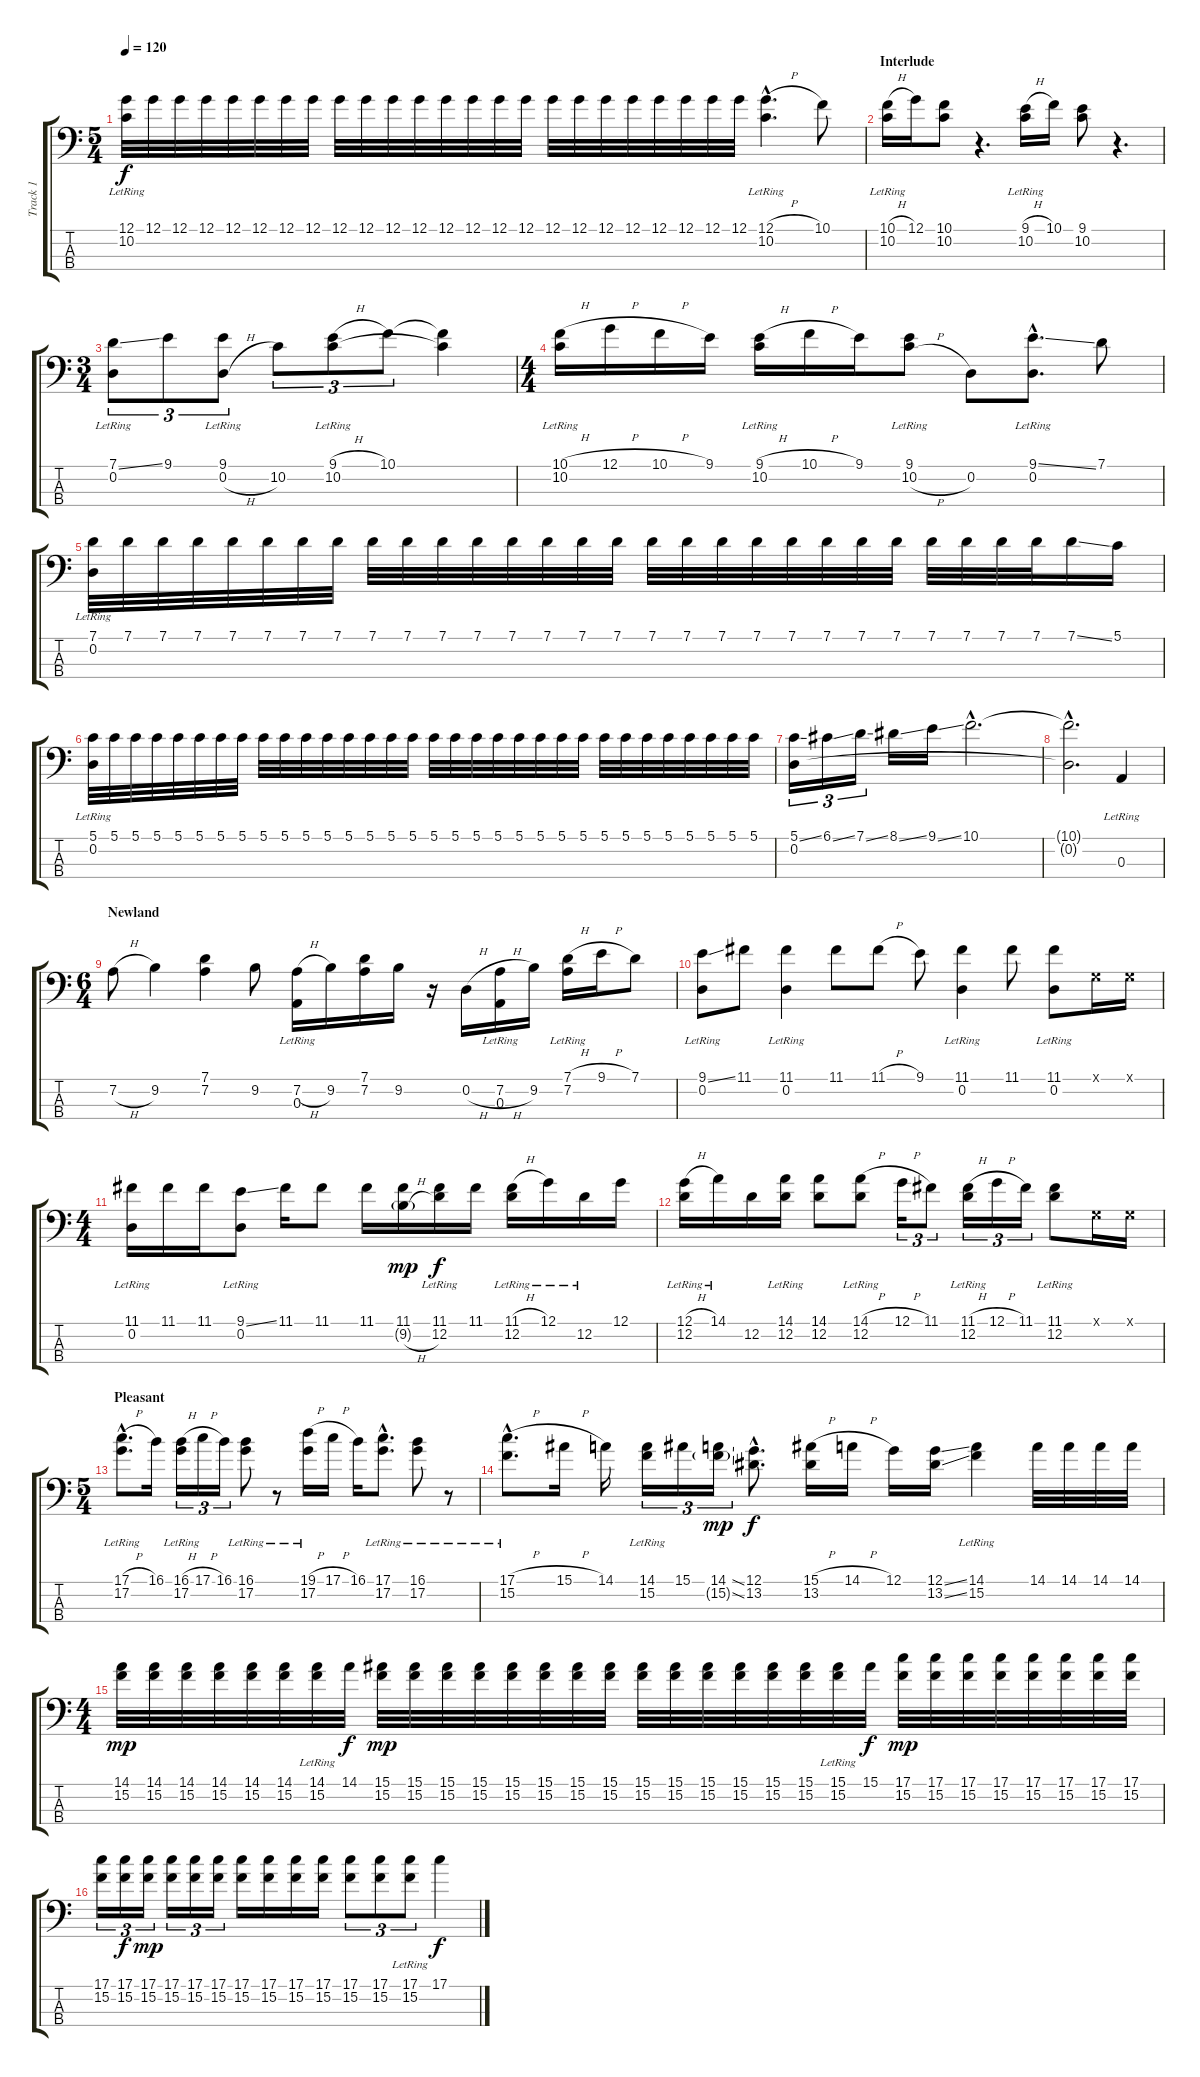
\track ("Track 1" "Track 1") {instrument electricbassfinger}
\staff {score tabs}
\tuning (G2 D2 A1 E1) {hide}
\ts (5 4)
\tempo 120
\clef f4
\ks c
(12.1 10.2{lr}).32{dy f} 12.1.32 12.1.32 12.1.32 12.1.32 12.1.32 12.1.32 12.1.32 12.1.32 12.1.32 12.1.32 12.1.32 12.1.32 12.1.32 12.1.32 12.1.32 12.1.32 12.1.32 12.1.32 12.1.32 12.1.32 12.1.32 12.1.32 12.1.32 (12.1{h hac} 10.2{hac lr}).4{d} 10.1.8 |
\section ("" "Interlude")
(10.1{h} 10.2{lr}).16 12.1.16 (10.1 10.2).8 r.4{d} (9.1{h} 10.2{lr}).16 10.1.16 (9.1 10.2).8 r.4{d} |
\ts (3 4)
(7.1{ss} 0.2{lr}).8{tu (3 2)} 9.1.8{tu (3 2)} (9.1{lr} 0.2{h}).8{tu (3 2)} 10.2.8{tu (3 2)} (9.1{h} 10.2{lr}).8{tu (3 2)} 10.1.8{tu (3 2)} (10.1{t} 10.2{t}).4 |
\ts (4 4)
(10.1{h} 10.2{lr}).16 12.1{h}.16 10.1{h}.16 9.1.16 (9.1{h} 10.2{lr}).16 10.1{h}.16 9.1.16 (9.1{lr} 10.2{h}).8 0.2.8 (9.1{ss hac} 0.2{hac lr}).8{d} 7.1.8 |
(7.1 0.2{lr}).32 7.1.32 7.1.32 7.1.32 7.1.32 7.1.32 7.1.32 7.1.32 7.1.32 7.1.32 7.1.32 7.1.32 7.1.32 7.1.32 7.1.32 7.1.32 7.1.32 7.1.32 7.1.32 7.1.32 7.1.32 7.1.32 7.1.32 7.1.32 7.1.32 7.1.32 7.1.32 7.1.32 7.1{ss}.16 5.1.16 |
(5.1 0.2{lr}).32 5.1.32 5.1.32 5.1.32 5.1.32 5.1.32 5.1.32 5.1.32 5.1.32 5.1.32 5.1.32 5.1.32 5.1.32 5.1.32 5.1.32 5.1.32 5.1.32 5.1.32 5.1.32 5.1.32 5.1.32 5.1.32 5.1.32 5.1.32 5.1.32 5.1.32 5.1.32 5.1.32 5.1.32 5.1.32 5.1.32 5.1.32 |
(5.1{ss} 0.2).16{tu (3 2)} 6.1{ss}.16{tu (3 2)} 7.1{ss}.16{tu (3 2)} 8.1{ss}.16 9.1{ss}.16 10.1{hac}.2{d} |
(10.1{hac t} 0.2{hac t}).2{d} 0.3{lr}.4 |
\ts (6 4)
\section ("" "Newland")
7.2{h}.8 9.2.4 (7.1 7.2).4 9.2.8 (7.2{h} 0.3{lr}).16 9.2.16 (7.1 7.2).16 9.2.16 r.16 0.2{h}.16 (7.2{h} 0.3{lr}).16 9.2.16 (7.1{h} 7.2{lr}).16 9.1{h}.16 7.1.8 |
(9.1{ss} 0.2{lr}).8 11.1.8 (11.1 0.2{lr}).4 11.1.8 11.1{h}.8 9.1.8 (11.1 0.2{lr}).4 11.1.8 (11.1 0.2{lr}).8 0.1{x}.16 0.1{x}.16 |
\ts (4 4)
(11.1 0.2{lr}).16 11.1.16 11.1.16 (9.1{ss} 0.2{lr}).8 11.1.16 11.1.8 11.1.16 (11.1 9.2{h g}).16{dy mp} (11.1{lr} 12.2{lr}).16{dy f} 11.1.16 (11.1{h} 12.2{lr}).16 12.1{lr}.16 12.2{lr}.16 12.1.16 |
(12.1{h} 12.2{lr}).16 14.1{lr}.16 12.2.16 (14.1 12.2{lr}).16 (14.1 12.2).8 (14.1{h} 12.2{lr}).8 12.1{h}.16{tu (3 2)} 11.1.8{tu (3 2)} (11.1{h} 12.2{lr}).16{tu (3 2)} 12.1{h}.16{tu (3 2)} 11.1.16{tu (3 2)} (11.1 12.2{lr}).8 0.1{x}.16 0.1{x}.16 |
\ts (5 4)
\section ("" "Pleasant")
(17.1{h hac} 17.2{hac lr}).8{d} 16.1.16 (16.1{h} 17.2{lr}).16{tu (3 2)} 17.1{h}.16{tu (3 2)} 16.1.16{tu (3 2)} (16.1 17.2{lr}).8 r.8 (19.1{h} 17.2{lr}).16 17.1{h}.16 16.1.16 (17.1{hac} 17.2{hac lr}).8{d} (16.1 17.2{lr}).8 r.8 |
(17.1{h hac} 15.2{hac lr}).8{d} 15.1{h}.16 14.1.16 (14.1 15.2{lr}).16{tu (3 2)} 15.1.16{tu (3 2)} (14.1{ss} 15.2{ss g}).16{tu (3 2) dy mp} (12.1{hac} 13.2{hac}).8{d dy f} (15.1{h} 13.2).16 14.1{h}.16 12.1.16 (12.1{ss} 13.2{ss}).16 (14.1 15.2{lr}).4 14.1.32 14.1.32 14.1.32 14.1.32 |
\ts (4 4)
(14.1 15.2).32{dy mp} (14.1 15.2).32 (14.1 15.2).32 (14.1 15.2).32 (14.1 15.2).32 (14.1 15.2).32 (14.1 15.2{lr}).32 14.1.32{dy f} (15.1 15.2).32{dy mp} (15.1 15.2).32 (15.1 15.2).32 (15.1 15.2).32 (15.1 15.2).32 (15.1 15.2).32 (15.1 15.2).32 (15.1 15.2).32 (15.1 15.2).32 (15.1 15.2).32 (15.1 15.2).32 (15.1 15.2).32 (15.1 15.2).32 (15.1 15.2).32 (15.1 15.2{lr}).32 15.1.32{dy f} (17.1 15.2).32{dy mp} (17.1 15.2).32 (17.1 15.2).32 (17.1 15.2).32 (17.1 15.2).32 (17.1 15.2).32 (17.1 15.2).32 (17.1 15.2).32 |
(17.1 15.2).16{tu (3 2)} (17.1 15.2).16{tu (3 2) dy f} (17.1 15.2).16{tu (3 2) dy mp} (17.1 15.2).16{tu (3 2)} (17.1 15.2).16{tu (3 2)} (17.1 15.2).16{tu (3 2)} (17.1 15.2).16 (17.1 15.2).16 (17.1 15.2).16 (17.1 15.2).16 (17.1 15.2).8{tu (3 2)} (17.1 15.2).8{tu (3 2)} (17.1 15.2{lr}).8{tu (3 2)} 17.1.4{dy f}
